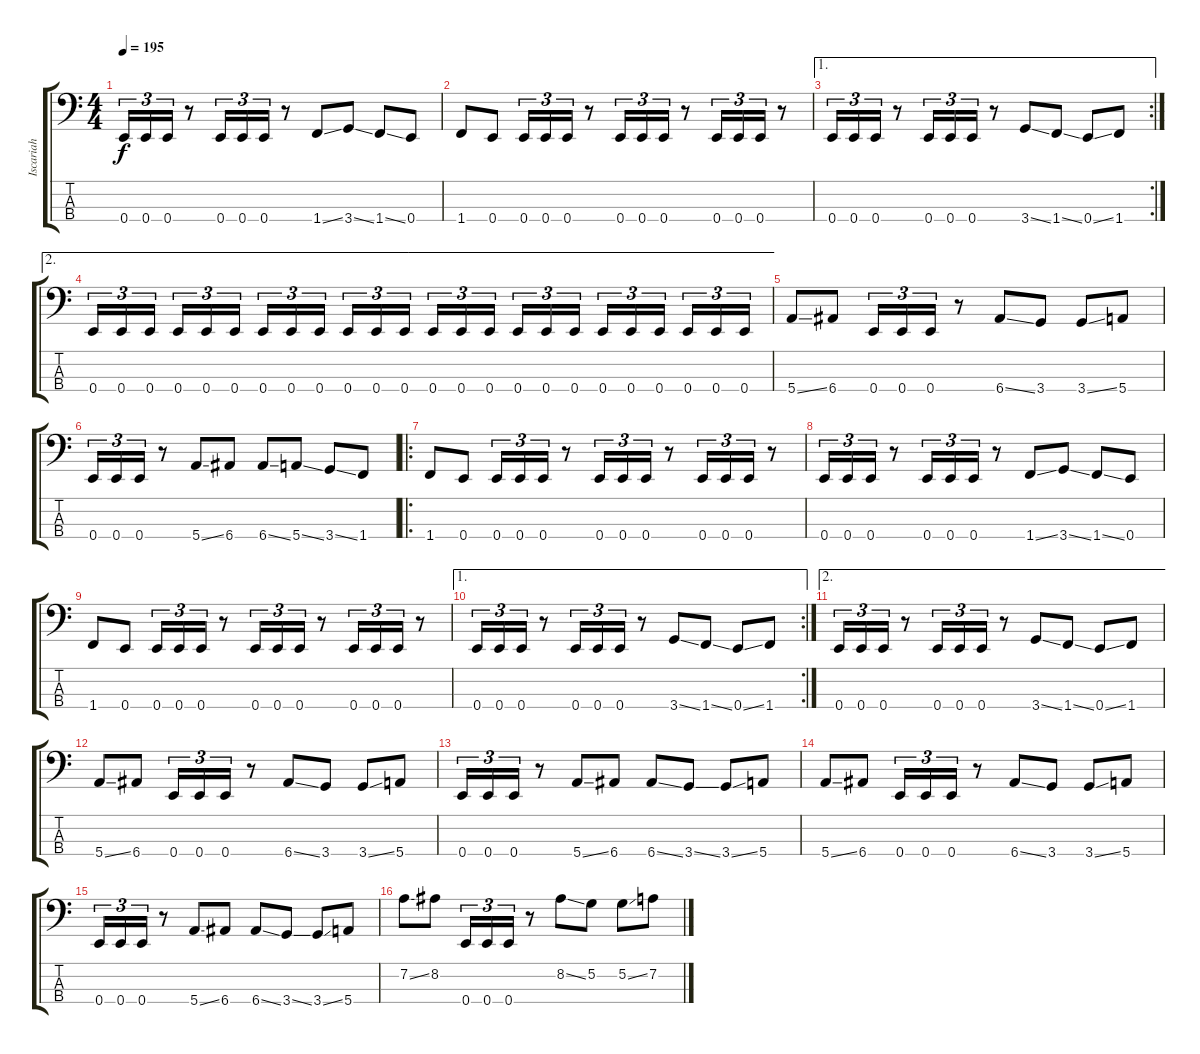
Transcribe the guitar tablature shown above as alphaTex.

\track ("Iscariah" "Iscariah") {instrument electricbasspick}
\staff {score tabs}
\tuning (G2 D2 A1 E1) {hide}
\ts (4 4)
\tempo 195
\clef f4
\ks c
0.4.16{tu (3 2) dy f} 0.4.16{tu (3 2)} 0.4.16{tu (3 2)} r.8 0.4.16{tu (3 2)} 0.4.16{tu (3 2)} 0.4.16{tu (3 2)} r.8 1.4{ss}.8 3.4{ss}.8 1.4{ss}.8 0.4.8 |
1.4.8 0.4.8 0.4.16{tu (3 2)} 0.4.16{tu (3 2)} 0.4.16{tu (3 2)} r.8 0.4.16{tu (3 2)} 0.4.16{tu (3 2)} 0.4.16{tu (3 2)} r.8 0.4.16{tu (3 2)} 0.4.16{tu (3 2)} 0.4.16{tu (3 2)} r.8 |
\ae 1
\rc 2
0.4.16{tu (3 2)} 0.4.16{tu (3 2)} 0.4.16{tu (3 2)} r.8 0.4.16{tu (3 2)} 0.4.16{tu (3 2)} 0.4.16{tu (3 2)} r.8 3.4{ss}.8 1.4{ss}.8 0.4{ss}.8 1.4.8 |
\ae 2
0.4.16{tu (3 2)} 0.4.16{tu (3 2)} 0.4.16{tu (3 2)} 0.4.16{tu (3 2)} 0.4.16{tu (3 2)} 0.4.16{tu (3 2)} 0.4.16{tu (3 2)} 0.4.16{tu (3 2)} 0.4.16{tu (3 2)} 0.4.16{tu (3 2)} 0.4.16{tu (3 2)} 0.4.16{tu (3 2)} 0.4.16{tu (3 2)} 0.4.16{tu (3 2)} 0.4.16{tu (3 2)} 0.4.16{tu (3 2)} 0.4.16{tu (3 2)} 0.4.16{tu (3 2)} 0.4.16{tu (3 2)} 0.4.16{tu (3 2)} 0.4.16{tu (3 2)} 0.4.16{tu (3 2)} 0.4.16{tu (3 2)} 0.4.16{tu (3 2)} |
5.4{ss}.8 6.4.8 0.4.16{tu (3 2)} 0.4.16{tu (3 2)} 0.4.16{tu (3 2)} r.8 6.4{ss}.8 3.4.8 3.4{ss}.8 5.4.8 |
0.4.16{tu (3 2)} 0.4.16{tu (3 2)} 0.4.16{tu (3 2)} r.8 5.4{ss}.8 6.4.8 6.4{ss}.8 5.4{ss}.8 3.4{ss}.8 1.4.8 |
\ro
1.4.8 0.4.8 0.4.16{tu (3 2)} 0.4.16{tu (3 2)} 0.4.16{tu (3 2)} r.8 0.4.16{tu (3 2)} 0.4.16{tu (3 2)} 0.4.16{tu (3 2)} r.8 0.4.16{tu (3 2)} 0.4.16{tu (3 2)} 0.4.16{tu (3 2)} r.8 |
0.4.16{tu (3 2)} 0.4.16{tu (3 2)} 0.4.16{tu (3 2)} r.8 0.4.16{tu (3 2)} 0.4.16{tu (3 2)} 0.4.16{tu (3 2)} r.8 1.4{ss}.8 3.4{ss}.8 1.4{ss}.8 0.4.8 |
1.4.8 0.4.8 0.4.16{tu (3 2)} 0.4.16{tu (3 2)} 0.4.16{tu (3 2)} r.8 0.4.16{tu (3 2)} 0.4.16{tu (3 2)} 0.4.16{tu (3 2)} r.8 0.4.16{tu (3 2)} 0.4.16{tu (3 2)} 0.4.16{tu (3 2)} r.8 |
\ae 1
\rc 2
0.4.16{tu (3 2)} 0.4.16{tu (3 2)} 0.4.16{tu (3 2)} r.8 0.4.16{tu (3 2)} 0.4.16{tu (3 2)} 0.4.16{tu (3 2)} r.8 3.4{ss}.8 1.4{ss}.8 0.4{ss}.8 1.4.8 |
\ae 2
0.4.16{tu (3 2)} 0.4.16{tu (3 2)} 0.4.16{tu (3 2)} r.8 0.4.16{tu (3 2)} 0.4.16{tu (3 2)} 0.4.16{tu (3 2)} r.8 3.4{ss}.8 1.4{ss}.8 0.4{ss}.8 1.4.8 |
5.4{ss}.8 6.4.8 0.4.16{tu (3 2)} 0.4.16{tu (3 2)} 0.4.16{tu (3 2)} r.8 6.4{ss}.8 3.4.8 3.4{ss}.8 5.4.8 |
0.4.16{tu (3 2)} 0.4.16{tu (3 2)} 0.4.16{tu (3 2)} r.8 5.4{ss}.8 6.4.8 6.4{ss}.8 3.4{ss}.8 3.4{ss}.8 5.4.8 |
5.4{ss}.8 6.4.8 0.4.16{tu (3 2)} 0.4.16{tu (3 2)} 0.4.16{tu (3 2)} r.8 6.4{ss}.8 3.4.8 3.4{ss}.8 5.4.8 |
0.4.16{tu (3 2)} 0.4.16{tu (3 2)} 0.4.16{tu (3 2)} r.8 5.4{ss}.8 6.4.8 6.4{ss}.8 3.4{ss}.8 3.4{ss}.8 5.4.8 |
7.2{ss}.8 8.2.8 0.4.16{tu (3 2)} 0.4.16{tu (3 2)} 0.4.16{tu (3 2)} r.8 8.2{ss}.8 5.2.8 5.2{ss}.8 7.2.8
